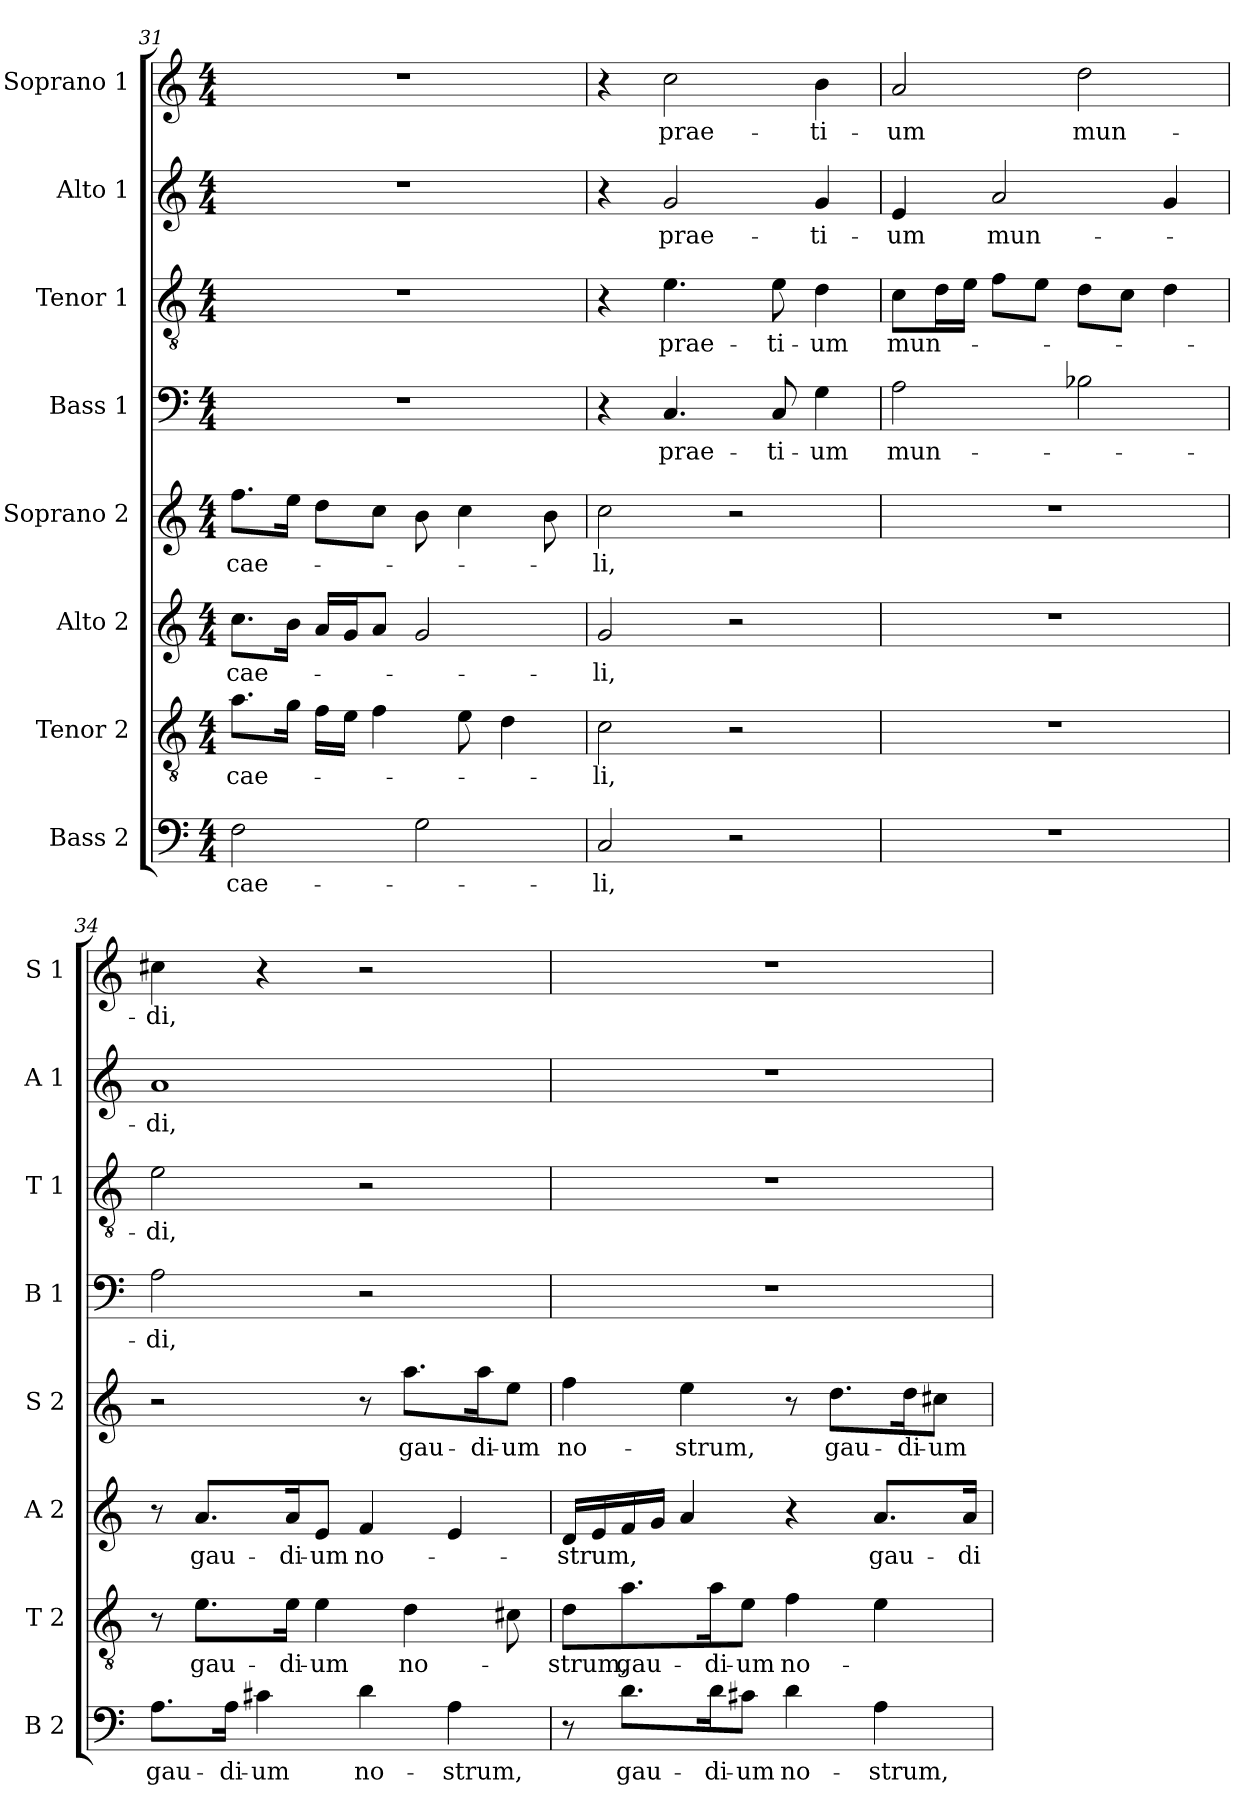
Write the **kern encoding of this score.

**kern	**text	**kern	**text	**kern	**text	**kern	**text	**kern	**text	**kern	**text	**kern	**text	**kern	**text
*part8	*part8	*part7	*part7	*part6	*part6	*part5	*part5	*part4	*part4	*part3	*part3	*part2	*part2	*part1	*part1
*staff8	*staff8	*staff7	*staff7	*staff6	*staff6	*staff5	*staff5	*staff4	*staff4	*staff3	*staff3	*staff2	*staff2	*staff1	*staff1
*I"Bass 2	*	*I"Tenor 2	*	*I"Alto 2	*	*I"Soprano 2	*	*I"Bass 1	*	*I"Tenor 1	*	*I"Alto 1	*	*I"Soprano 1	*
*I'B 2	*	*I'T 2	*	*I'A 2	*	*I'S 2	*	*I'B 1	*	*I'T 1	*	*I'A 1	*	*I'S 1	*
!!LO:PB:g=z
*clefF4	*	*clefGv2	*	*clefG2	*	*clefG2	*	*clefF4	*	*clefGv2	*	*clefG2	*	*clefG2	*
*k[]	*	*k[]	*	*k[]	*	*k[]	*	*k[]	*	*k[]	*	*k[]	*	*k[]	*
*a:	*	*a:	*	*a:	*	*a:	*	*a:	*	*a:	*	*a:	*	*a:	*
*M4/4	*	*M4/4	*	*M4/4	*	*M4/4	*	*M4/4	*	*M4/4	*	*M4/4	*	*M4/4	*
=31	=31	=31	=31	=31	=31	=31	=31	=31	=31	=31	=31	=31	=31	=31	=31
!	!LO:LY:b	!	!LO:LY:b	!	!LO:LY:b	!	!LO:LY:b	!	!	!	!	!	!	!	!
2F\	cae-	8.a\L	cae-	8.cc\L	cae-	8.ff\L	cae-	1r	.	1r	.	1r	.	1r	.
.	.	16g\Jk	.	16b\Jk	.	16ee\Jk	.	.	.	.	.	.	.	.	.
.	.	16f\LL	.	16a/LL	.	8dd\L	.	.	.	.	.	.	.	.	.
.	.	16e\JJ	.	16g/J	.	.	.	.	.	.	.	.	.	.	.
.	.	4f\	.	8a/J	.	8cc\J	.	.	.	.	.	.	.	.	.
2G\	.	.	.	2g/	.	8b\	.	.	.	.	.	.	.	.	.
.	.	8e\	.	.	.	4cc\	.	.	.	.	.	.	.	.	.
.	.	4d\	.	.	.	.	.	.	.	.	.	.	.	.	.
.	.	.	.	.	.	8b\	.	.	.	.	.	.	.	.	.
=32	=32	=32	=32	=32	=32	=32	=32	=32	=32	=32	=32	=32	=32	=32	=32
!	!LO:LY:b	!	!LO:LY:b	!	!LO:LY:b	!	!LO:LY:b	!	!	!	!	!	!	!	!
2C/	-li,	2c\	-li,	2g/	-li,	2cc\	-li,	4r	.	4r	.	4r	.	4r	.
!	!	!	!	!	!	!	!	!	!LO:LY:b	!	!LO:LY:b	!	!LO:LY:b	!	!LO:LY:b
.	.	.	.	.	.	.	.	4.C/	prae-	4.e\	prae-	2g/	prae-	2cc\	prae-
2r	.	2r	.	2r	.	2r	.	.	.	.	.	.	.	.	.
!	!	!	!	!	!	!	!	!	!LO:LY:b	!	!LO:LY:b	!	!	!	!
.	.	.	.	.	.	.	.	8C/	-ti-	8e\	-ti-	.	.	.	.
!	!	!	!	!	!	!	!	!	!LO:LY:b	!	!LO:LY:b	!	!LO:LY:b	!	!LO:LY:b
.	.	.	.	.	.	.	.	4G\	-um	4d\	-um	4g/	-ti-	4b\	-ti-
=33	=33	=33	=33	=33	=33	=33	=33	=33	=33	=33	=33	=33	=33	=33	=33
!	!	!	!	!	!	!	!	!	!LO:LY:b	!	!LO:LY:b	!	!LO:LY:b	!	!LO:LY:b
1r	.	1r	.	1r	.	1r	.	2A\	mun-	8c\L	mun-	4e/	-um	2a/	-um
.	.	.	.	.	.	.	.	.	.	16d\L	.	.	.	.	.
.	.	.	.	.	.	.	.	.	.	16e\JJ	.	.	.	.	.
!	!	!	!	!	!	!	!	!	!	!	!	!	!LO:LY:b	!	!
.	.	.	.	.	.	.	.	.	.	8f\L	.	2a/	mun-	.	.
.	.	.	.	.	.	.	.	.	.	8e\J	.	.	.	.	.
!	!	!	!	!	!	!	!	!	!	!	!	!	!	!	!LO:LY:b
.	.	.	.	.	.	.	.	2B-X\	.	8d\L	.	.	.	2dd\	mun-
.	.	.	.	.	.	.	.	.	.	8c\J	.	.	.	.	.
.	.	.	.	.	.	.	.	.	.	4d\	.	4g/	.	.	.
=34	=34	=34	=34	=34	=34	=34	=34	=34	=34	=34	=34	=34	=34	=34	=34
!	!LO:LY:b	!	!	!	!	!	!	!	!LO:LY:b	!	!LO:LY:b	!	!LO:LY:b	!	!LO:LY:b
8.A\L	gau-	8r	.	8r	.	2r	.	2A\	-di,	2e\	-di,	1a	-di,	4cc#X\	-di,
!	!	!	!LO:LY:b	!	!LO:LY:b	!	!	!	!	!	!	!	!	!	!
.	.	8.e\L	gau-	8.a/L	gau-	.	.	.	.	.	.	.	.	.	.
!	!LO:LY:b	!	!	!	!	!	!	!	!	!	!	!	!	!	!
16A\Jk	-di-	.	.	.	.	.	.	.	.	.	.	.	.	.	.
!	!LO:LY:b	!	!	!	!	!	!	!	!	!	!	!	!	!	!
4c#X\	-um	.	.	.	.	.	.	.	.	.	.	.	.	4r	.
!	!	!	!LO:LY:b	!	!LO:LY:b	!	!	!	!	!	!	!	!	!	!
.	.	16e\Jk	-di-	16a/k	-di-	.	.	.	.	.	.	.	.	.	.
!	!	!	!LO:LY:b	!	!LO:LY:b	!	!	!	!	!	!	!	!	!	!
.	.	4e\	-um	8e/J	-um	.	.	.	.	.	.	.	.	.	.
!	!LO:LY:b	!	!	!	!LO:LY:b	!	!	!	!	!	!	!	!	!	!
4d\	no-	.	.	4f/	no-	8r	.	2r	.	2r	.	.	.	2r	.
!	!	!	!LO:LY:b	!	!	!	!LO:LY:b	!	!	!	!	!	!	!	!
.	.	4d\	no-	.	.	8.aa\L	gau-	.	.	.	.	.	.	.	.
!	!LO:LY:b	!	!	!	!	!	!	!	!	!	!	!	!	!	!
4A\	-strum,	.	.	4e/	.	.	.	.	.	.	.	.	.	.	.
!	!	!	!	!	!	!	!LO:LY:b	!	!	!	!	!	!	!	!
.	.	.	.	.	.	16aa\k	-di-	.	.	.	.	.	.	.	.
!	!	!	!	!	!	!	!LO:LY:b	!	!	!	!	!	!	!	!
.	.	8c#X\	.	.	.	8ee\J	-um	.	.	.	.	.	.	.	.
=35	=35	=35	=35	=35	=35	=35	=35	=35	=35	=35	=35	=35	=35	=35	=35
!	!	!	!LO:LY:b	!	!LO:LY:b	!	!LO:LY:b	!	!	!	!	!	!	!	!
8r	.	8d\L	-strum,	16d/LL	-strum,	4ff\	no-	1r	.	1r	.	1r	.	1r	.
.	.	.	.	16e/	.	.	.	.	.	.	.	.	.	.	.
!	!LO:LY:b	!	!LO:LY:b	!	!	!	!	!	!	!	!	!	!	!	!
8.d\L	gau-	8.a\	gau-	16f/	.	.	.	.	.	.	.	.	.	.	.
.	.	.	.	16g/JJ	.	.	.	.	.	.	.	.	.	.	.
!	!	!	!	!	!	!	!LO:LY:b	!	!	!	!	!	!	!	!
.	.	.	.	4a/	.	4ee\	-strum,	.	.	.	.	.	.	.	.
!	!LO:LY:b	!	!LO:LY:b	!	!	!	!	!	!	!	!	!	!	!	!
16d\k	-di-	16a\k	-di-	.	.	.	.	.	.	.	.	.	.	.	.
!	!LO:LY:b	!	!LO:LY:b	!	!	!	!	!	!	!	!	!	!	!	!
8c#X\J	-um	8e\J	-um	.	.	.	.	.	.	.	.	.	.	.	.
!	!LO:LY:b	!	!LO:LY:b	!	!	!	!	!	!	!	!	!	!	!	!
4d\	no-	4f\	no-	4r	.	8r	.	.	.	.	.	.	.	.	.
!	!	!	!	!	!	!	!LO:LY:b	!	!	!	!	!	!	!	!
.	.	.	.	.	.	8.dd\L	gau-	.	.	.	.	.	.	.	.
!	!LO:LY:b	!	!	!	!LO:LY:b	!	!	!	!	!	!	!	!	!	!
4A\	-strum,	4e\	.	8.a/L	gau-	.	.	.	.	.	.	.	.	.	.
!	!	!	!	!	!	!	!LO:LY:b	!	!	!	!	!	!	!	!
.	.	.	.	.	.	16dd\k	-di-	.	.	.	.	.	.	.	.
!	!	!	!	!	!	!	!LO:LY:b	!	!	!	!	!	!	!	!
.	.	.	.	.	.	8cc#X\J	-um	.	.	.	.	.	.	.	.
!	!	!	!	!	!LO:LY:b	!	!	!	!	!	!	!	!	!	!
.	.	.	.	16a/Jk	-di-	.	.	.	.	.	.	.	.	.	.
=	=	=	=	=	=	=	=	=	=	=	=	=	=	=	=
*-	*-	*-	*-	*-	*-	*-	*-	*-	*-	*-	*-	*-	*-	*-	*-
